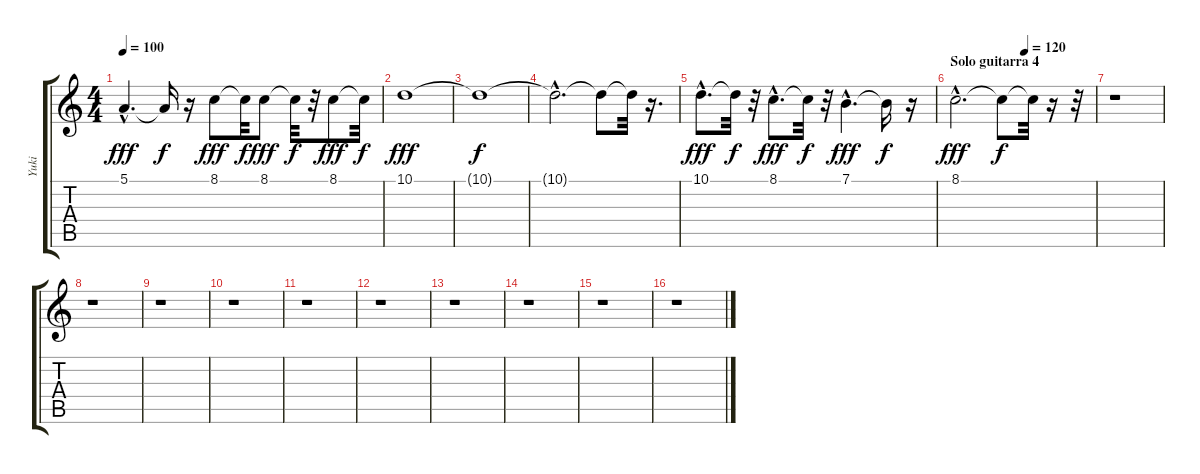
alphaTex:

\track ("Yuki" "Yuki") {instrument electricpiano1}
\staff {score tabs}
\tuning (E4 B3 G3 D3 A2 E2) {hide}
\ts (4 4)
\tempo 100
\clef g2
\ks c
5.1{hac}.4{d dy fff} 5.1{t}.16{dy f} r.16 8.1.8{dy fff} 8.1{t}.32{dy f} 8.1.8{dy fff} 8.1{t}.32{dy f} r.32 8.1.8{dy fff} 8.1{t}.32{dy f} |
10.1.1{dy fff} |
10.1{t}.1{dy f} |
10.1{hac t}.2{d} 10.1{t}.8 10.1{t}.32 r.16{d} |
10.1{hac}.8{d dy fff} 10.1{t}.32{dy f} r.32 8.1{hac}.8{d dy fff} 8.1{t}.32{dy f} r.32 7.1{hac}.4{d dy fff} 7.1{t}.16{dy f} r.16 |
\section ("" "Solo guitarra 4")
\tempo (120 0.5)
8.1{hac}.2{d dy fff} 8.1{t}.8{dy f} 8.1{t}.32 r.16 r.32 |
r.1 |
r.1 |
r.1 |
r.1 |
r.1 |
r.1 |
r.1 |
r.1 |
r.1 |
r.1
